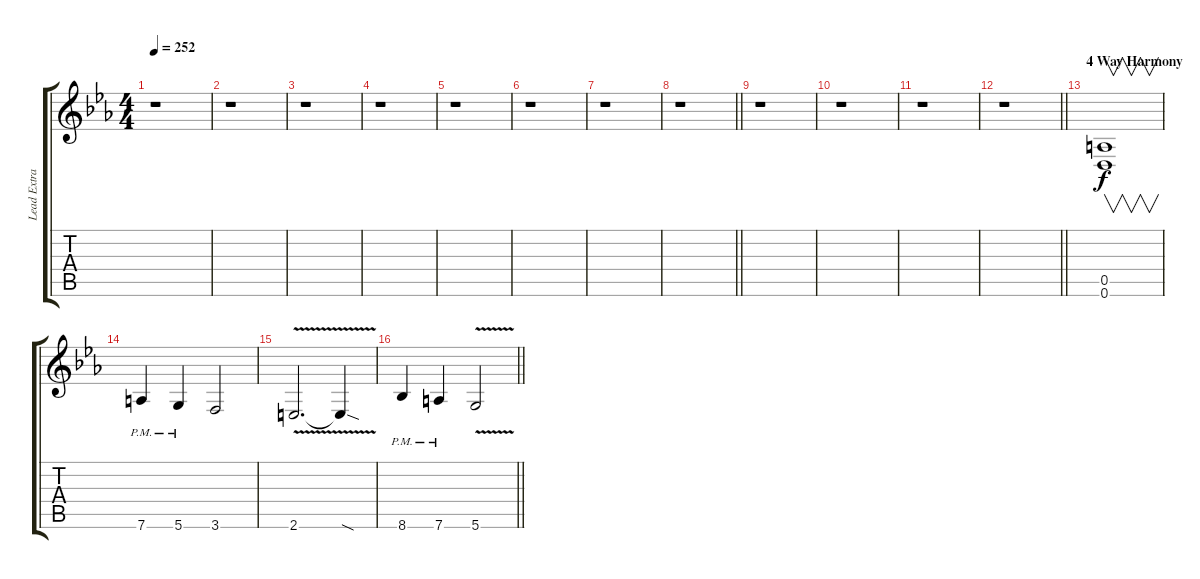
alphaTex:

\track ("Lead Extra" "Lead Extra") {instrument distortionguitar}
\staff {score tabs}
\tuning (E4 B3 G3 D3 A2 D2) {hide}
\ts (4 4)
\tempo 252
\clef g2
\ks eb
r.1{dy f} |
r.1 |
r.1 |
r.1 |
r.1 |
r.1 |
r.1 |
\barLineRight lightlight
r.1 |
r.1 |
r.1 |
r.1 |
\barLineRight lightlight
r.1 |
\section ("" "4 Way Harmony")
(0.5 0.6).1{v instrument distortionguitar} |
7.6{pm}.4 5.6{pm}.4 3.6.2 |
2.6{v}.2{d} 2.6{sod t}.4 |
\barLineRight lightlight
8.6{pm}.4 7.6{pm}.4 5.6{v}.2
